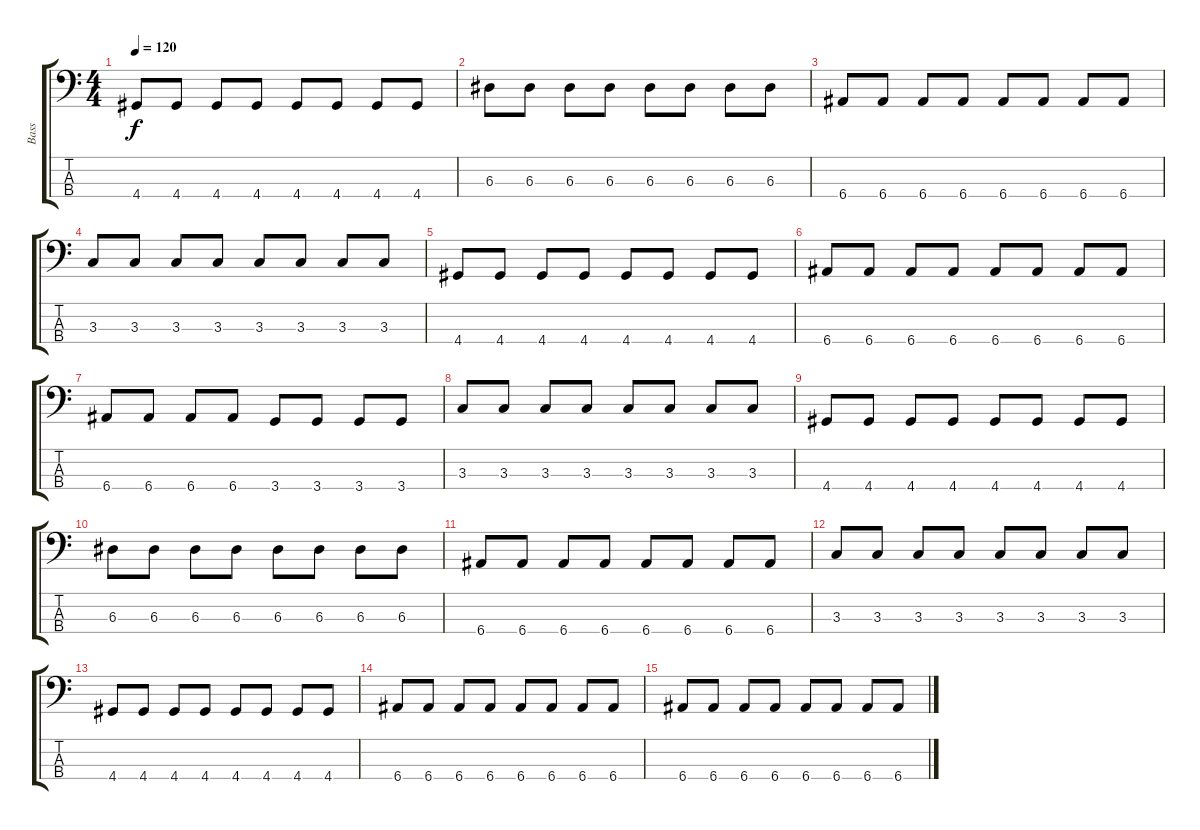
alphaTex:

\track ("Bass" "Bass") {instrument fretlessbass}
\staff {score tabs}
\tuning (G2 D2 A1 E1) {hide}
\ts (4 4)
\tempo 120
\clef f4
\ks c
4.4.8{dy f} 4.4.8 4.4.8 4.4.8 4.4.8 4.4.8 4.4.8 4.4.8 |
6.3.8 6.3.8 6.3.8 6.3.8 6.3.8 6.3.8 6.3.8 6.3.8 |
6.4.8 6.4.8 6.4.8 6.4.8 6.4.8 6.4.8 6.4.8 6.4.8 |
3.3.8 3.3.8 3.3.8 3.3.8 3.3.8 3.3.8 3.3.8 3.3.8 |
4.4.8 4.4.8 4.4.8 4.4.8 4.4.8 4.4.8 4.4.8 4.4.8 |
6.4.8 6.4.8 6.4.8 6.4.8 6.4.8 6.4.8 6.4.8 6.4.8 |
6.4.8 6.4.8 6.4.8 6.4.8 3.4.8 3.4.8 3.4.8 3.4.8 |
3.3.8 3.3.8 3.3.8 3.3.8 3.3.8 3.3.8 3.3.8 3.3.8 |
4.4.8 4.4.8 4.4.8 4.4.8 4.4.8 4.4.8 4.4.8 4.4.8 |
6.3.8 6.3.8 6.3.8 6.3.8 6.3.8 6.3.8 6.3.8 6.3.8 |
6.4.8 6.4.8 6.4.8 6.4.8 6.4.8 6.4.8 6.4.8 6.4.8 |
3.3.8 3.3.8 3.3.8 3.3.8 3.3.8 3.3.8 3.3.8 3.3.8 |
4.4.8 4.4.8 4.4.8 4.4.8 4.4.8 4.4.8 4.4.8 4.4.8 |
6.4.8 6.4.8 6.4.8 6.4.8 6.4.8 6.4.8 6.4.8 6.4.8 |
6.4.8 6.4.8 6.4.8 6.4.8 6.4.8 6.4.8 6.4.8 6.4.8
